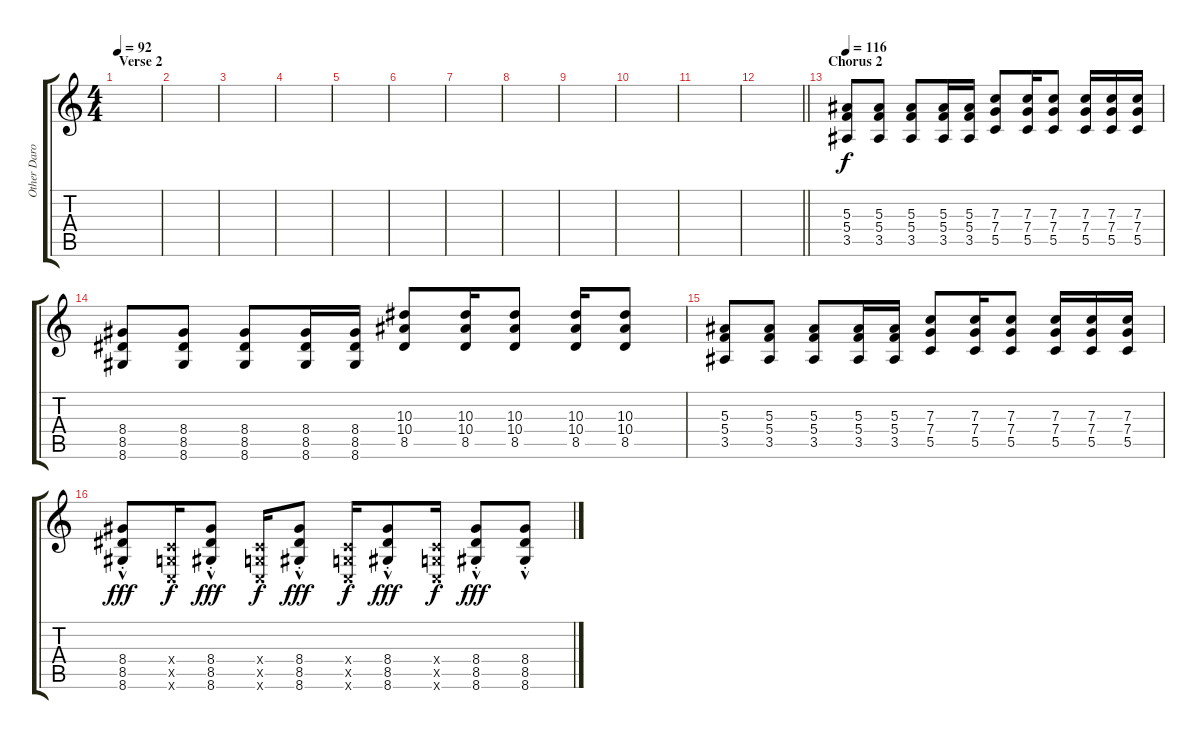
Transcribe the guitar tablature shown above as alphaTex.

\track ("Other Daron w/distortion" "Other Daro") {instrument distortionguitar}
\staff {score tabs}
\tuning (D4 A3 F3 C3 G2 C2) {hide}
\ts (4 4)
\section ("" "Verse 2")
\tempo 92
\clef g2
\ks c
|
|
|
|
|
|
|
|
|
|
|
\barLineRight lightlight
|
\section ("" "Chorus 2")
\tempo 116
(5.3 5.4 3.5).8{dy f} (5.3 5.4 3.5).8 (5.3 5.4 3.5).8 (5.3 5.4 3.5).16 (5.3 5.4 3.5).16 (7.3 7.4 5.5).8 (7.3 7.4 5.5).16 (7.3 7.4 5.5).8 (7.3 7.4 5.5).16 (7.3 7.4 5.5).16 (7.3 7.4 5.5).16 |
(8.4 8.5 8.6).8 (8.4 8.5 8.6).8 (8.4 8.5 8.6).8 (8.4 8.5 8.6).16 (8.4 8.5 8.6).16 (10.3 10.4 8.5).8 (10.3 10.4 8.5).16 (10.3 10.4 8.5).8 (10.3 10.4 8.5).16 (10.3 10.4 8.5).8 |
(5.3 5.4 3.5).8 (5.3 5.4 3.5).8 (5.3 5.4 3.5).8 (5.3 5.4 3.5).16 (5.3 5.4 3.5).16 (7.3 7.4 5.5).8 (7.3 7.4 5.5).16 (7.3 7.4 5.5).8 (7.3 7.4 5.5).16 (7.3 7.4 5.5).16 (7.3 7.4 5.5).16 |
(8.4{hac st} 8.5{hac st} 8.6{hac st}).8{dy fff} (0.4{x} 0.5{x} 0.6{x}).16{dy f} (8.4 8.5{hac st} 8.6).8{dy fff} (0.4{x} 0.5{x} 0.6{x}).16{dy f} (8.4 8.5{hac st} 8.6).8{dy fff} (0.4{x} 0.5{x} 0.6{x}).16{dy f} (8.4 8.5{hac st} 8.6).8{dy fff} (0.4{x} 0.5{x} 0.6{x}).16{dy f} (8.4 8.5{hac st} 8.6).8{dy fff} (8.4 8.5{hac st} 8.6).8
